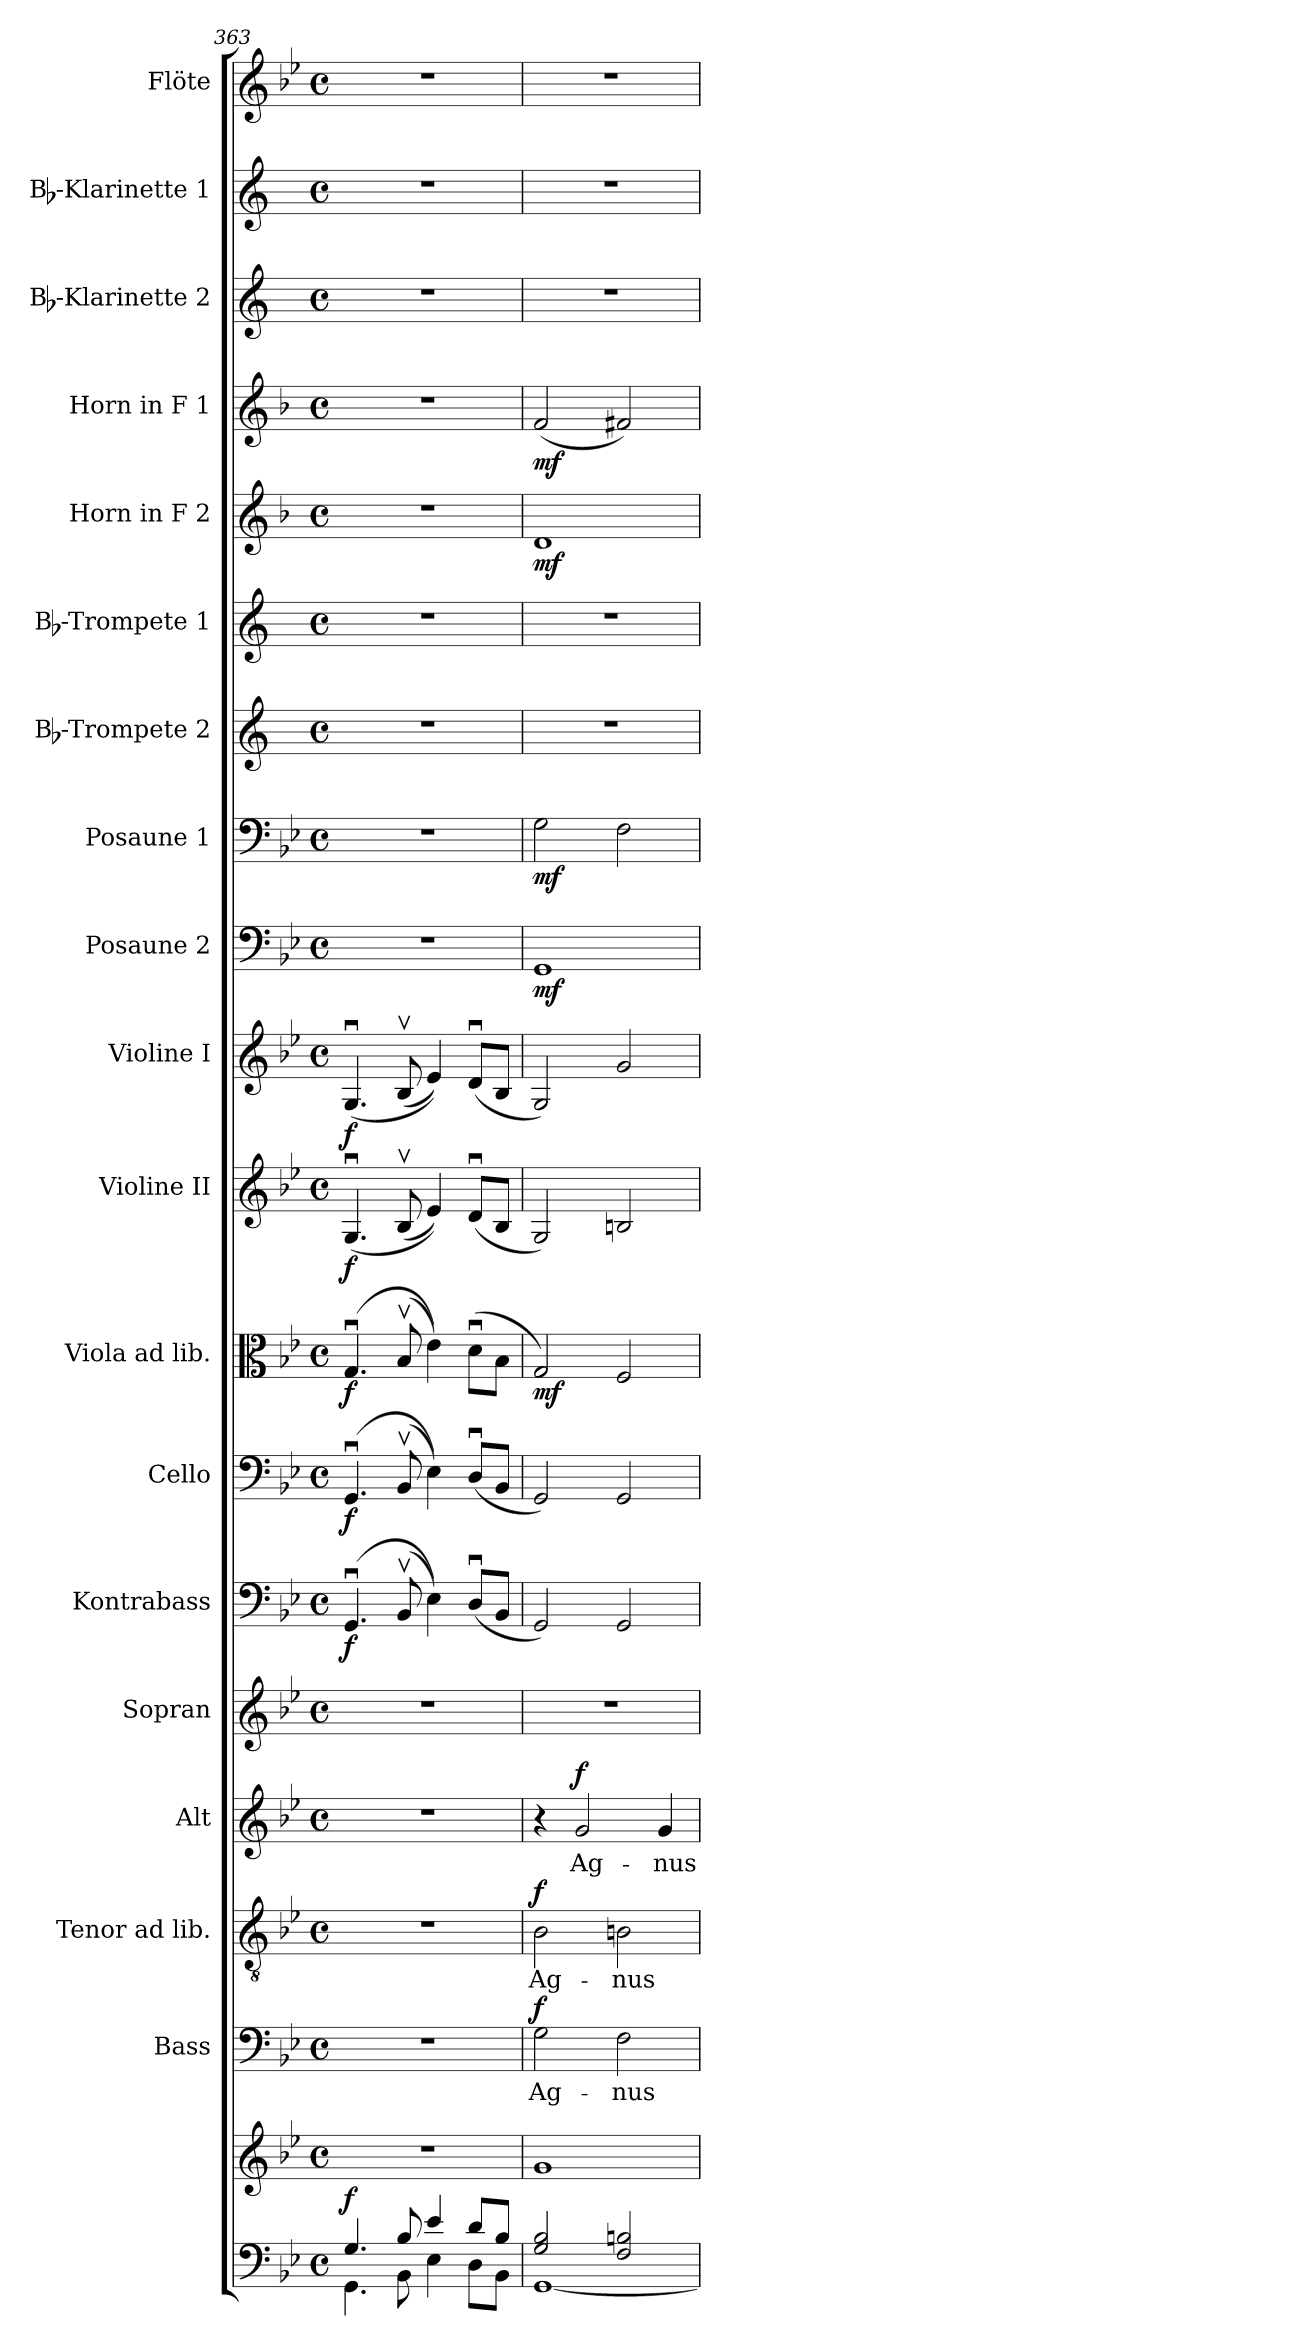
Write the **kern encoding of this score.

**kern	**kern	**dynam	**kern	**text	**dynam	**kern	**text	**dynam	**kern	**text	**dynam	**kern	**kern	**dynam	**kern	**dynam	**kern	**dynam	**kern	**dynam	**kern	**dynam	**kern	**dynam	**kern	**dynam	**kern	**kern	**kern	**dynam	**kern	**dynam	**kern	**kern	**kern
*part19	*part19	*part19	*part18	*part18	*part18	*part17	*part17	*part17	*part16	*part16	*part16	*part15	*part14	*part14	*part13	*part13	*part12	*part12	*part11	*part11	*part10	*part10	*part9	*part9	*part8	*part8	*part7	*part6	*part5	*part5	*part4	*part4	*part3	*part2	*part1
*staff20	*staff19	*staff19/20	*staff18	*staff18	*staff18	*staff17	*staff17	*staff17	*staff16	*staff16	*staff16	*staff15	*staff14	*staff14	*staff13	*staff13	*staff12	*staff12	*staff11	*staff11	*staff10	*staff10	*staff9	*staff9	*staff8	*staff8	*staff7	*staff6	*staff5	*staff5	*staff4	*staff4	*staff3	*staff2	*staff1
*	*	*	*I"Bass	*	*	*I"Tenor ad lib.	*	*	*I"Alt	*	*	*I"Sopran	*I"Kontrabass	*	*I"Cello	*	*I"Viola ad lib.	*	*I"Violine II	*	*I"Violine I	*	*I"Posaune 2	*	*I"Posaune 1	*	*I"Bb-Trompete 2	*I"Bb-Trompete 1	*I"Horn in F 2	*	*I"Horn in F 1	*	*I"Bb-Klarinette 2	*I"Bb-Klarinette 1	*I"Flöte
*	*	*	*I'B.	*	*	*I'T.	*	*	*I'A.	*	*	*I'S.	*I'Kb.	*	*	*	*I'Vla.	*	*I'Vl. II	*	*I'Vl. I	*	*I'Pos. 2	*	*I'Pos. 1	*	*I'Bb Trp. 2	*I'Bb Trp. 1	*	*	*	*	*I'Bb Kl. 2	*I'Bb Kl. 1	*I'Fl.
*clefF4	*clefG2	*	*clefF4	*	*	*clefGv2	*	*	*clefG2	*	*	*clefG2	*clefF4	*	*clefF4	*	*clefC3	*	*clefG2	*	*clefG2	*	*clefF4	*	*clefF4	*	*clefG2	*clefG2	*clefG2	*	*clefG2	*	*clefG2	*clefG2	*clefG2
*	*	*	*	*	*	*	*	*	*	*	*	*	*ITrd7c12	*	*	*	*	*	*	*	*	*	*	*	*	*	*ITrd1c2	*ITrd1c2	*ITrd4c7	*	*ITrd4c7	*	*ITrd1c2	*ITrd1c2	*
*k[b-e-]	*k[b-e-]	*	*k[b-e-]	*	*	*k[b-e-]	*	*	*k[b-e-]	*	*	*k[b-e-]	*k[b-e-]	*	*k[b-e-]	*	*k[b-e-]	*	*k[b-e-]	*	*k[b-e-]	*	*k[b-e-]	*	*k[b-e-]	*	*k[b-e-]	*k[b-e-]	*k[b-e-]	*	*k[b-e-]	*	*k[b-e-]	*k[b-e-]	*k[b-e-]
*B-:	*B-:	*	*B-:	*	*	*B-:	*	*	*B-:	*	*	*B-:	*B-:	*	*B-:	*	*B-:	*	*B-:	*	*B-:	*	*B-:	*	*B-:	*	*B-:	*B-:	*B-:	*	*B-:	*	*B-:	*B-:	*B-:
*M4/4	*M4/4	*	*M4/4	*	*	*M4/4	*	*	*M4/4	*	*	*M4/4	*M4/4	*	*M4/4	*	*M4/4	*	*M4/4	*	*M4/4	*	*M4/4	*	*M4/4	*	*M4/4	*M4/4	*M4/4	*	*M4/4	*	*M4/4	*M4/4	*M4/4
*met(c)	*met(c)	*	*met(c)	*	*	*met(c)	*	*	*met(c)	*	*	*met(c)	*met(c)	*	*met(c)	*	*met(c)	*	*met(c)	*	*met(c)	*	*met(c)	*	*met(c)	*	*met(c)	*met(c)	*met(c)	*	*met(c)	*	*met(c)	*met(c)	*met(c)
=363	=363	=363	=363	=363	=363	=363	=363	=363	=363	=363	=363	=363	=363	=363	=363	=363	=363	=363	=363	=363	=363	=363	=363	=363	=363	=363	=363	=363	=363	=363	=363	=363	=363	=363	=363
*^	*	*	*	*	*	*	*	*	*	*	*	*	*	*	*	*	*	*	*	*	*	*	*	*	*	*	*	*	*	*	*	*	*	*	*
!	!	!	!LO:DY:a=2	!	!	!	!	!	!	!	!	!	!	!	!LO:DY:b	!	!LO:DY:b	!	!LO:DY:b	!	!LO:DY:b	!	!LO:DY:b	!	!	!	!	!	!	!	!	!	!	!	!	!
4.G/	4.GG\	1r	f	1r	.	.	1r	.	.	1r	.	.	1r	(4.GGGu>/	f	(4.GGu>/	f	(4.Gu>/	f	(<4.Gu>/	f	(<4.Gu>/	f	1r	.	1r	.	1r	1r	1r	.	1r	.	1r	1r	1r
8B-/	8BB-\	.	.	.	.	.	.	.	.	.	.	.	.	(8BBB-v>/	.	(8BB-v>/	.	(8B-v>/	.	(<8B-v>/	.	(<8B-v>/	.	.	.	.	.	.	.	.	.	.	.	.	.	.
4e-/	4E-\	.	.	.	.	.	.	.	.	.	.	.	.	4EE-\))	.	4E-\))	.	4e-\))	.	4e-/))	.	4e-/))	.	.	.	.	.	.	.	.	.	.	.	.	.	.
8d/L	8D\L	.	.	.	.	.	.	.	.	.	.	.	.	(<8DDu>/L	.	(<8Du>/L	.	(>8du>\L	.	(<8du>/L	.	(<8du>/L	.	.	.	.	.	.	.	.	.	.	.	.	.	.
8B-/J	8BB-\J	.	.	.	.	.	.	.	.	.	.	.	.	8BBB-/J	.	8BB-/J	.	8B-\J	.	8B-/J	.	8B-/J	.	.	.	.	.	.	.	.	.	.	.	.	.	.
=364	=364	=364	=364	=364	=364	=364	=364	=364	=364	=364	=364	=364	=364	=364	=364	=364	=364	=364	=364	=364	=364	=364	=364	=364	=364	=364	=364	=364	=364	=364	=364	=364	=364	=364	=364	=364
!	!	!	!	!	!LO:LY:b	!LO:DY:a	!	!LO:LY:b	!LO:DY:a	!	!	!	!	!	!	!	!	!	!LO:DY:b	!	!	!	!	!	!LO:DY:b	!	!LO:DY:b	!	!	!	!LO:DY:b	!	!LO:DY:b	!	!	!
2G/ 2B-/	[<1GG	1g	.	2G\	Ag-	f	2B-\	Ag-	f	4r	.	.	1r	2GGG/)	.	2GG/)	.	2G/)	mf	2G/)	.	2G/)	.	1GG	mf	2G\	mf	1r	1r	1G	mf	(<2B-/	mf	1r	1r	1r
!	!	!	!	!	!	!	!	!	!	!	!LO:LY:b	!LO:DY:a	!	!	!	!	!	!	!	!	!	!	!	!	!	!	!	!	!	!	!	!	!	!	!	!
.	.	.	.	.	.	.	.	.	.	2g/	Ag-	f	.	.	.	.	.	.	.	.	.	.	.	.	.	.	.	.	.	.	.	.	.	.	.	.
!	!	!	!	!	!LO:LY:b	!	!	!LO:LY:b	!	!	!	!	!	!	!	!	!	!	!	!	!	!	!	!	!	!	!	!	!	!	!	!	!	!	!	!
2F/ 2Bn/	.	.	.	2F\	-nus	.	2Bn\	-nus	.	.	.	.	.	2GGG/	.	2GG/	.	2F/	.	2Bn/	.	2g/	.	.	.	2F\	.	.	.	.	.	2Bn/)	.	.	.	.
!	!	!	!	!	!	!	!	!	!	!	!LO:LY:b	!	!	!	!	!	!	!	!	!	!	!	!	!	!	!	!	!	!	!	!	!	!	!	!	!
.	.	.	.	.	.	.	.	.	.	4g/	-nus	.	.	.	.	.	.	.	.	.	.	.	.	.	.	.	.	.	.	.	.	.	.	.	.	.
*v	*v	*	*	*	*	*	*	*	*	*	*	*	*	*	*	*	*	*	*	*	*	*	*	*	*	*	*	*	*	*	*	*	*	*	*	*
=	=	=	=	=	=	=	=	=	=	=	=	=	=	=	=	=	=	=	=	=	=	=	=	=	=	=	=	=	=	=	=	=	=	=	=
*-	*-	*-	*-	*-	*-	*-	*-	*-	*-	*-	*-	*-	*-	*-	*-	*-	*-	*-	*-	*-	*-	*-	*-	*-	*-	*-	*-	*-	*-	*-	*-	*-	*-	*-	*-
